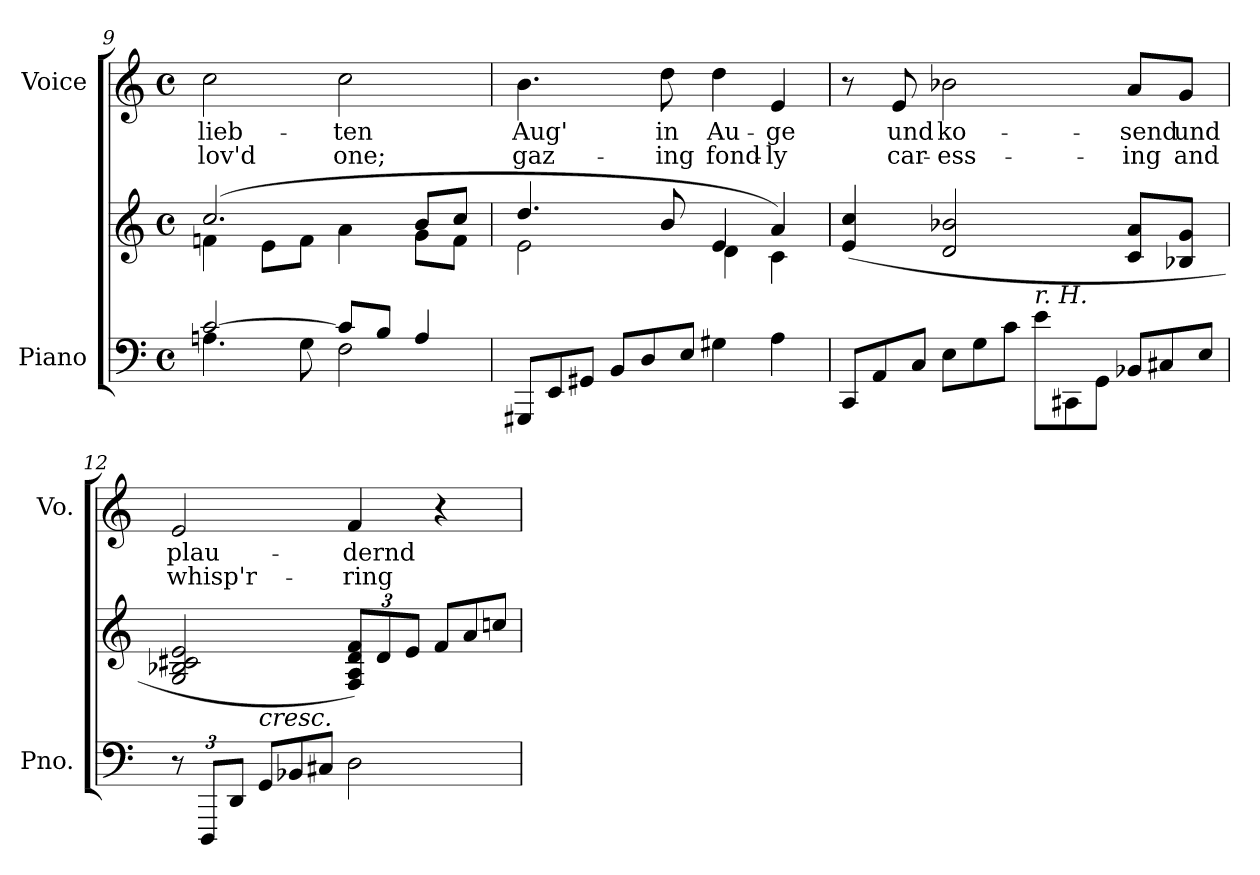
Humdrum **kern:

**kern	**kern	**kern	**text	**text
*part2	*part2	*part1	*part1	*part1
*staff3	*staff2	*staff1	*staff1	*staff1
*I"Piano	*	*I"Voice	*	*
*I'Pno.	*	*I'Vo.	*	*
*clefF4	*clefG2	*clefG2	*	*
*k[]	*k[]	*k[]	*	*
*M4/4	*M4/4	*M4/4	*	*
*met(c)	*met(c)	*met(c)	*	*
=9	=9	=9	=9	=9
*^	*^	*	*	*
!	!	!	!	!	!LO:LY:b	!LO:LY:b
[2c/	4.An\	(>2.cc/	4fn\	2cc\	-lieb-	-lov'd
.	.	.	8e\L	.	.	.
.	8G\	.	8f\J	.	.	.
!	!	!	!	!	!LO:LY:b	!LO:LY:b
8c/L]	2F\	.	4a\	2cc\	-ten	one;
8B/J	.	.	.	.	.	.
4A/	.	8b/L	8g\L	.	.	.
.	.	8cc/J	8f\J	.	.	.
*v	*v	*	*	*	*	*
!!LO:LB:g=z
=10	=10	=10	=10	=10	=10
*Xtuplet	*	*	*	*	*
!	!	!	!	!LO:LY:b	!LO:LY:b
12GGG#X/L	4.dd/	2e\	4.b\	Aug'	gaz-
12EE/	.	.	.	.	.
12GG#X/J	.	.	.	.	.
12BB/L	.	.	.	.	.
12D/	.	.	.	.	.
!	!	!	!	!LO:LY:b	!LO:LY:b
.	8b/	.	8dd\	in	-ing
12E/J	.	.	.	.	.
!	!	!	!	!LO:LY:b	!LO:LY:b
4G#X\	4e/	4d\	4dd\	Au-	fond-
!	!	!	!	!LO:LY:b	!LO:LY:b
4A\	4a/)	4c\	4e/	-ge	-ly
*	*v	*v	*	*	*
=11	=11	=11	=11	=11
12CC/L	(>4e/ 4cc/	8r	.	.
12AA/	.	.	.	.
!	!	!	!LO:LY:b	!LO:LY:b
.	.	8e/	und	car-
12C/J	.	.	.	.
!	!	!	!LO:LY:b	!LO:LY:b
12E\L	2d/ 2b-X/	2b-X\	ko-	-ess-
12G\	.	.	.	.
12c\J	.	.	.	.
!LO:TX:a:i:t=r. H.	!	!	!	!
12e\L	.	.	.	.
12CC#X\	.	.	.	.
12GG\J	.	.	.	.
!	!	!	!LO:LY:b	!LO:LY:b
12BB-X/L	8c/ 8a/L	8a/L	-send	-ing
12C#X/	.	.	.	.
!	!	!	!LO:LY:b	!LO:LY:b
.	8B-X/ 8g/J	8g/J	und	and
12E/J	.	.	.	.
=12	=12	=12	=12	=12
*tuplet	*	*	*	*
*Xbrackettup	*	*	*	*
!	!	!	!LO:LY:b	!LO:LY:b
12r	2G/ 2B-X/ 2c#X/ 2e/	2e/	plau-	whisp'r-
12DDD/L	.	.	.	.
12DD/J	.	.	.	.
*Xtuplet	*	*	*	*
!LO:TX:a:i:t=cresc.	!	!	!	!
12GG/L	.	.	.	.
12BB-X/	.	.	.	.
12C#X/J	.	.	.	.
*	*Xbrackettup	*	*	*
!	!	!	!LO:LY:b	!LO:LY:b
2D\	12F/ 12A/ 12d/ 12f/L)	4f/	-dernd	-ring
.	12d/	.	.	.
.	12e/J	.	.	.
*	*Xtuplet	*	*	*
.	12f/L	4r	.	.
.	12a/	.	.	.
.	12ccn/J	.	.	.
=	=	=	=	=
*-	*-	*-	*-	*-
